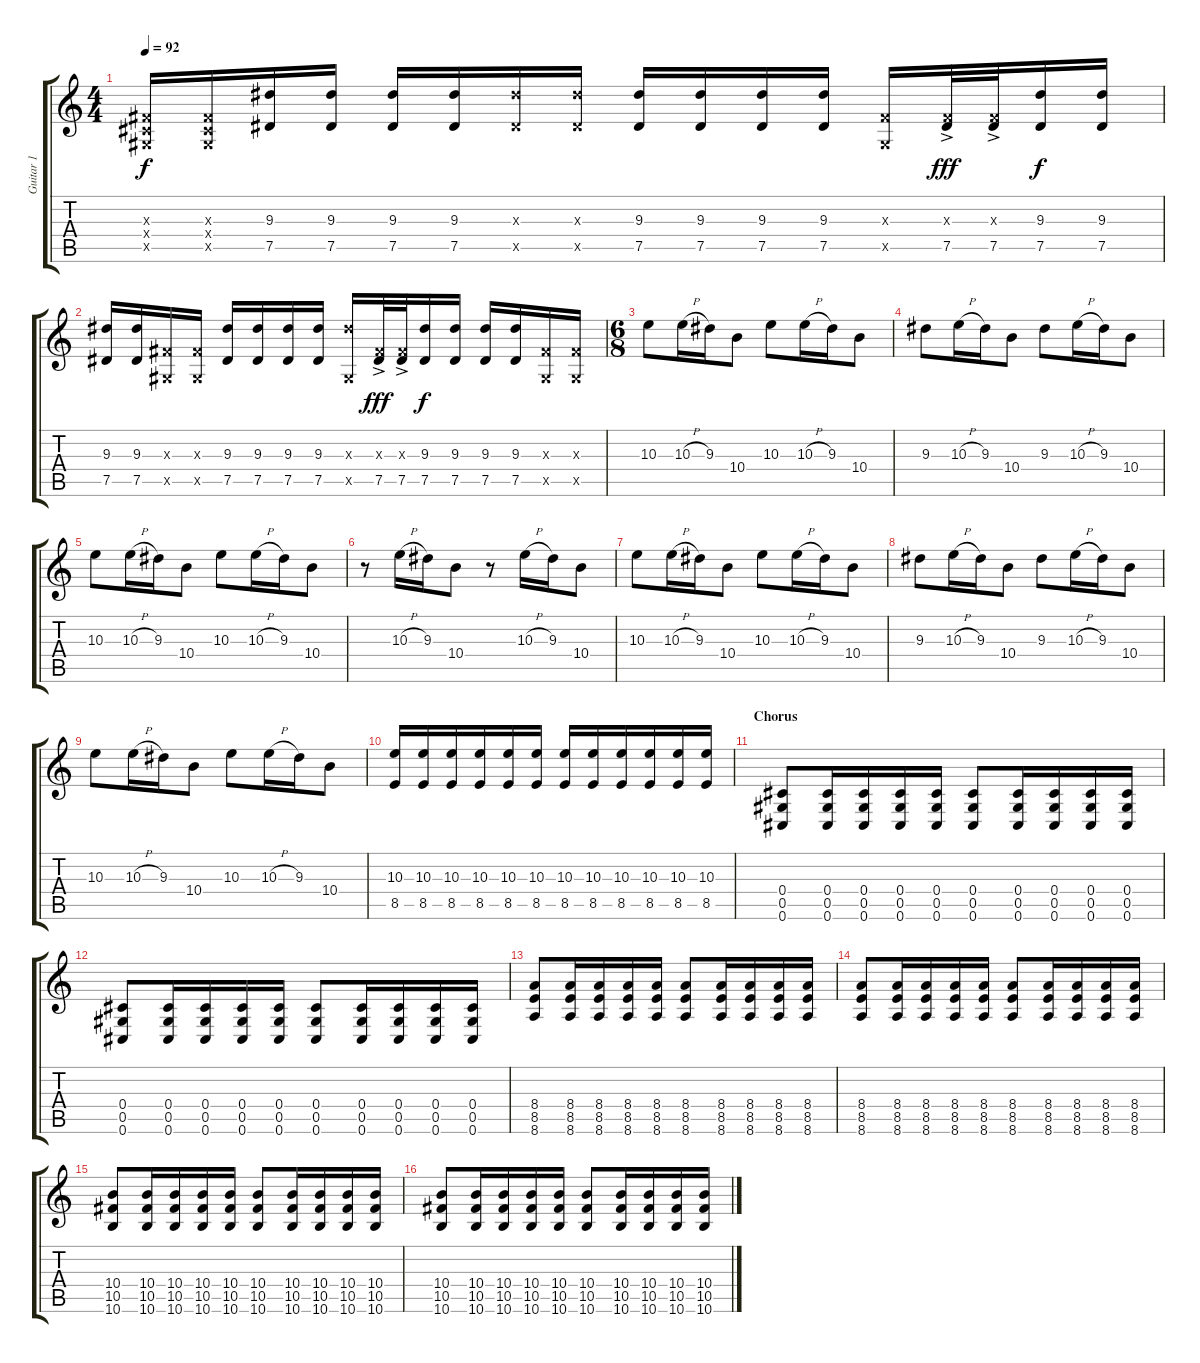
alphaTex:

\track ("Guitar 1" "Guitar 1") {instrument distortionguitar}
\staff {score tabs}
\tuning (Eb4 Bb3 Gb3 Db3 Ab2 Db2) {hide}
\ts (4 4)
\tempo 92
\clef g2
\ks c
(0.3{x} 0.4{x} 0.5{x}).16{dy f} (0.3{x} 0.4{x} 0.5{x}).16 (9.3 7.5).16 (9.3 7.5).16 (9.3 7.5).16 (9.3 7.5).16 (9.3{x} 7.5{x}).16 (9.3{x} 7.5{x}).16 (9.3 7.5).16 (9.3 7.5).16 (9.3 7.5).16 (9.3 7.5).16 (0.3{x} 0.5{x}).16 (0.3{ac x} 7.5{ac}).32{dy fff} (0.3{ac x} 7.5{ac}).32 (9.3 7.5).16{dy f} (9.3 7.5).16 |
(9.3 7.5).16 (9.3 7.5).16 (0.3{x} 0.5{x}).16 (0.3{x} 0.5{x}).16 (9.3 7.5).16 (9.3 7.5).16 (9.3 7.5).16 (9.3 7.5).16 (9.3{x} 0.5{x}).16 (0.3{ac x} 7.5{ac}).32{dy fff} (0.3{ac x} 7.5{ac}).32 (9.3 7.5).16{dy f} (9.3 7.5).16 (9.3 7.5).16 (9.3 7.5).16 (0.3{x} 0.5{x}).16 (0.3{x} 0.5{x}).16 |
\ts (6 8)
10.3.8 10.3{h}.16 9.3.16 10.4.8 10.3.8 10.3{h}.16 9.3.16 10.4.8 |
9.3.8 10.3{h}.16 9.3.16 10.4.8 9.3.8 10.3{h}.16 9.3.16 10.4.8 |
10.3.8 10.3{h}.16 9.3.16 10.4.8 10.3.8 10.3{h}.16 9.3.16 10.4.8 |
r.8 10.3{h}.16 9.3.16 10.4.8 r.8 10.3{h}.16 9.3.16 10.4.8 |
10.3.8 10.3{h}.16 9.3.16 10.4.8 10.3.8 10.3{h}.16 9.3.16 10.4.8 |
9.3.8 10.3{h}.16 9.3.16 10.4.8 9.3.8 10.3{h}.16 9.3.16 10.4.8 |
10.3.8 10.3{h}.16 9.3.16 10.4.8 10.3.8 10.3{h}.16 9.3.16 10.4.8 |
(10.3 8.5).16 (10.3 8.5).16 (10.3 8.5).16 (10.3 8.5).16 (10.3 8.5).16 (10.3 8.5).16 (10.3 8.5).16 (10.3 8.5).16 (10.3 8.5).16 (10.3 8.5).16 (10.3 8.5).16 (10.3 8.5).16 |
\section ("" "Chorus")
(0.4 0.5 0.6).8 (0.4 0.5 0.6).16 (0.4 0.5 0.6).16 (0.4 0.5 0.6).16 (0.4 0.5 0.6).16 (0.4 0.5 0.6).8 (0.4 0.5 0.6).16 (0.4 0.5 0.6).16 (0.4 0.5 0.6).16 (0.4 0.5 0.6).16 |
(0.4 0.5 0.6).8 (0.4 0.5 0.6).16 (0.4 0.5 0.6).16 (0.4 0.5 0.6).16 (0.4 0.5 0.6).16 (0.4 0.5 0.6).8 (0.4 0.5 0.6).16 (0.4 0.5 0.6).16 (0.4 0.5 0.6).16 (0.4 0.5 0.6).16 |
(8.4 8.5 8.6).8 (8.4 8.5 8.6).16 (8.4 8.5 8.6).16 (8.4 8.5 8.6).16 (8.4 8.5 8.6).16 (8.4 8.5 8.6).8 (8.4 8.5 8.6).16 (8.4 8.5 8.6).16 (8.4 8.5 8.6).16 (8.4 8.5 8.6).16 |
(8.4 8.5 8.6).8 (8.4 8.5 8.6).16 (8.4 8.5 8.6).16 (8.4 8.5 8.6).16 (8.4 8.5 8.6).16 (8.4 8.5 8.6).8 (8.4 8.5 8.6).16 (8.4 8.5 8.6).16 (8.4 8.5 8.6).16 (8.4 8.5 8.6).16 |
(10.4 10.5 10.6).8 (10.4 10.5 10.6).16 (10.4 10.5 10.6).16 (10.4 10.5 10.6).16 (10.4 10.5 10.6).16 (10.4 10.5 10.6).8 (10.4 10.5 10.6).16 (10.4 10.5 10.6).16 (10.4 10.5 10.6).16 (10.4 10.5 10.6).16 |
(10.4 10.5 10.6).8 (10.4 10.5 10.6).16 (10.4 10.5 10.6).16 (10.4 10.5 10.6).16 (10.4 10.5 10.6).16 (10.4 10.5 10.6).8 (10.4 10.5 10.6).16 (10.4 10.5 10.6).16 (10.4 10.5 10.6).16 (10.4 10.5 10.6).16
